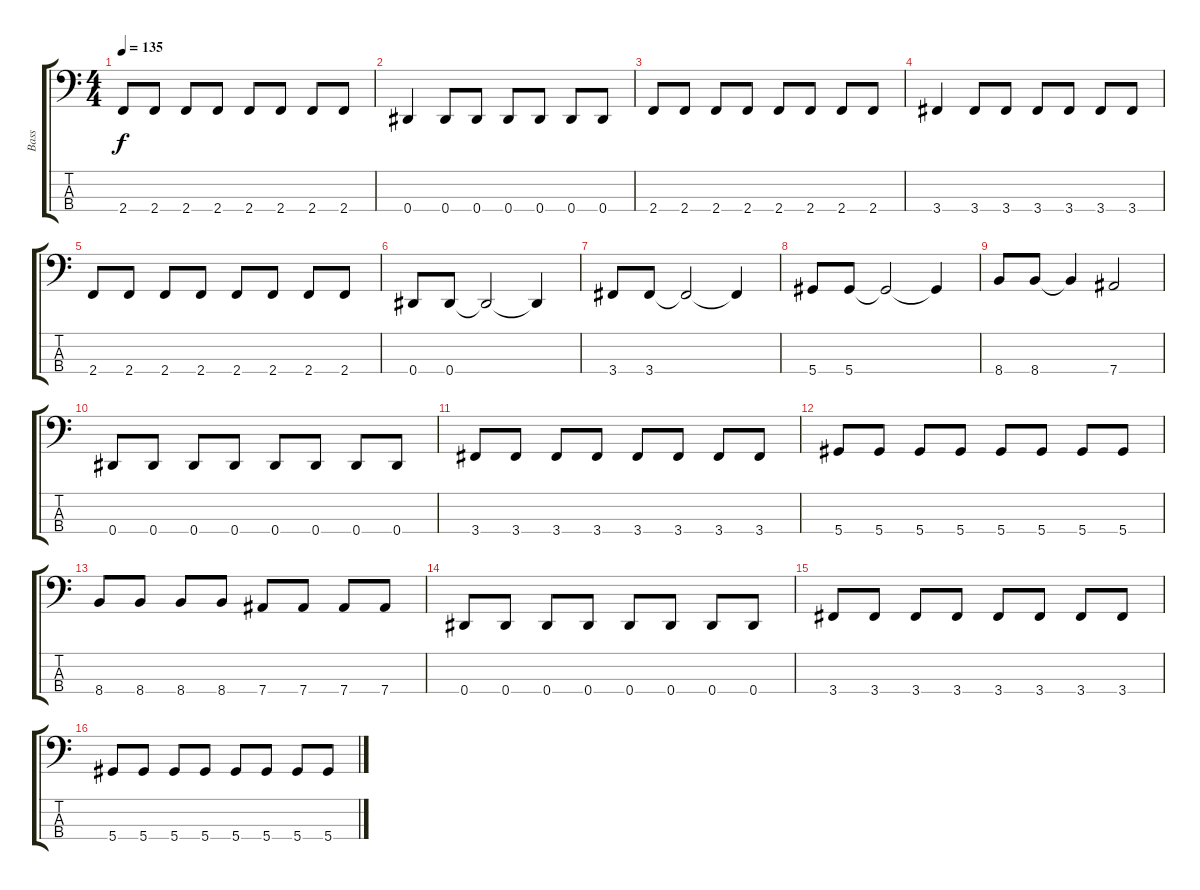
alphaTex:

\track ("Bass" "Bass") {instrument electricbassfinger}
\staff {score tabs}
\tuning (Ab2 Eb2 Bb1 Eb1) {hide}
\ts (4 4)
\tempo 135
\clef f4
\ks c
2.4.8{dy f} 2.4.8 2.4.8 2.4.8 2.4.8 2.4.8 2.4.8 2.4.8 |
0.4.4 0.4.8 0.4.8 0.4.8 0.4.8 0.4.8 0.4.8 |
2.4.8 2.4.8 2.4.8 2.4.8 2.4.8 2.4.8 2.4.8 2.4.8 |
3.4.4 3.4.8 3.4.8 3.4.8 3.4.8 3.4.8 3.4.8 |
2.4.8 2.4.8 2.4.8 2.4.8 2.4.8 2.4.8 2.4.8 2.4.8 |
0.4.8 0.4.8 0.4{t}.2 0.4{t}.4 |
3.4.8 3.4.8 3.4{t}.2 3.4{t}.4 |
5.4.8 5.4.8 5.4{t}.2 5.4{t}.4 |
8.4.8 8.4.8 8.4{t}.4 7.4.2 |
0.4.8 0.4.8 0.4.8 0.4.8 0.4.8 0.4.8 0.4.8 0.4.8 |
3.4.8 3.4.8 3.4.8 3.4.8 3.4.8 3.4.8 3.4.8 3.4.8 |
5.4.8 5.4.8 5.4.8 5.4.8 5.4.8 5.4.8 5.4.8 5.4.8 |
8.4.8 8.4.8 8.4.8 8.4.8 7.4.8 7.4.8 7.4.8 7.4.8 |
0.4.8 0.4.8 0.4.8 0.4.8 0.4.8 0.4.8 0.4.8 0.4.8 |
3.4.8 3.4.8 3.4.8 3.4.8 3.4.8 3.4.8 3.4.8 3.4.8 |
5.4.8 5.4.8 5.4.8 5.4.8 5.4.8 5.4.8 5.4.8 5.4.8
